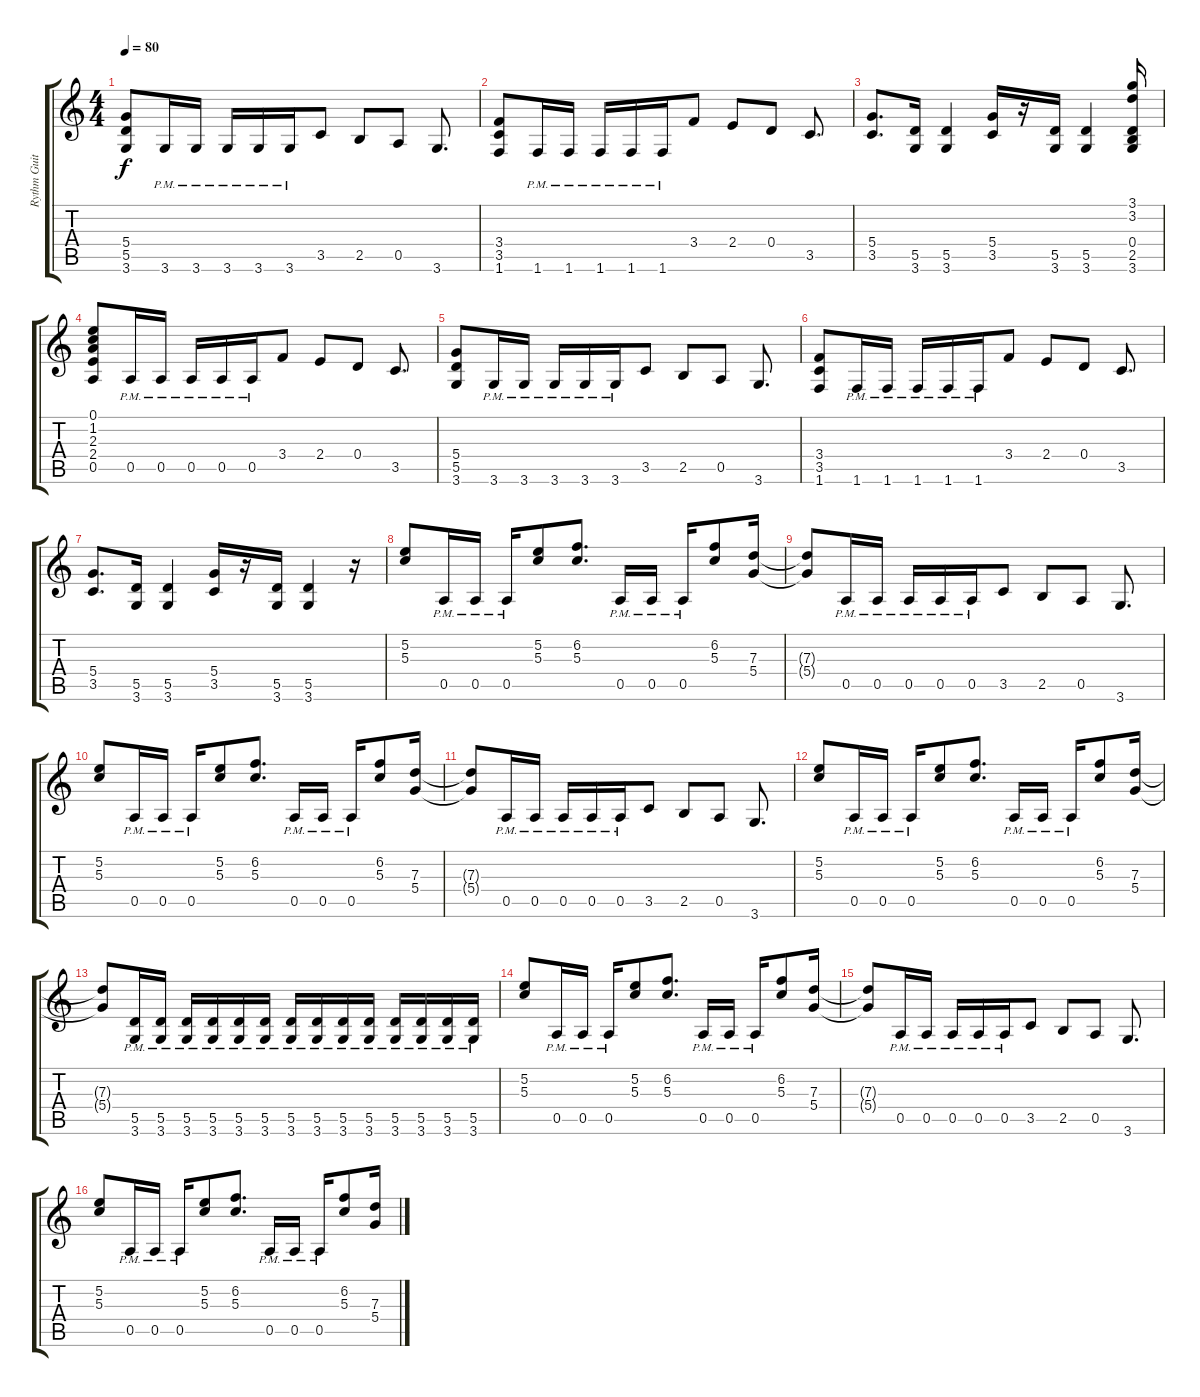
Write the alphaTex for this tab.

\track ("Rythm Guitar" "Rythm Guit") {instrument overdrivenguitar}
\staff {score tabs}
\tuning (E4 B3 G3 D3 A2 E2) {hide}
\ts (4 4)
\tempo 80
\clef g2
\ks c
(5.4 5.5 3.6).8{dy f} 3.6{pm}.16 3.6{pm}.16 3.6{pm}.16 3.6{pm}.16 3.6{pm}.16 3.5.8 2.5.8 0.5.8 3.6.8{d} |
(3.4 3.5 1.6).8 1.6{pm}.16 1.6{pm}.16 1.6{pm}.16 1.6{pm}.16 1.6{pm}.16 3.4.8 2.4.8 0.4.8 3.5.8{d} |
(5.4 3.5).8{d} (5.5 3.6).16 (5.5 3.6).4 (5.4 3.5).16 r.16 (5.5 3.6).16 (5.5 3.6).4 (3.1 3.2 0.4 2.5 3.6).16 |
(0.1 1.2 2.3 2.4 0.5).8 0.5{pm}.16 0.5{pm}.16 0.5{pm}.16 0.5{pm}.16 0.5{pm}.16 3.4.8 2.4.8 0.4.8 3.5.8{d} |
(5.4 5.5 3.6).8 3.6{pm}.16 3.6{pm}.16 3.6{pm}.16 3.6{pm}.16 3.6{pm}.16 3.5.8 2.5.8 0.5.8 3.6.8{d} |
(3.4 3.5 1.6).8 1.6{pm}.16 1.6{pm}.16 1.6{pm}.16 1.6{pm}.16 1.6{pm}.16 3.4.8 2.4.8 0.4.8 3.5.8{d} |
(5.4 3.5).8{d} (5.5 3.6).16 (5.5 3.6).4 (5.4 3.5).16 r.16 (5.5 3.6).16 (5.5 3.6).4 r.16 |
(5.2 5.3).8 0.5{pm}.16 0.5{pm}.16 0.5{pm}.16 (5.2 5.3).8 (6.2 5.3).8{d} 0.5{pm}.16 0.5{pm}.16 0.5{pm}.16 (6.2 5.3).8 (7.3 5.4).16 |
(7.3{t} 5.4{t}).8 0.5{pm}.16 0.5{pm}.16 0.5{pm}.16 0.5{pm}.16 0.5{pm}.16 3.5.8 2.5.8 0.5.8 3.6.8{d} |
(5.2 5.3).8 0.5{pm}.16 0.5{pm}.16 0.5{pm}.16 (5.2 5.3).8 (6.2 5.3).8{d} 0.5{pm}.16 0.5{pm}.16 0.5{pm}.16 (6.2 5.3).8 (7.3 5.4).16 |
(7.3{t} 5.4{t}).8 0.5{pm}.16 0.5{pm}.16 0.5{pm}.16 0.5{pm}.16 0.5{pm}.16 3.5.8 2.5.8 0.5.8 3.6.8{d} |
(5.2 5.3).8 0.5{pm}.16 0.5{pm}.16 0.5{pm}.16 (5.2 5.3).8 (6.2 5.3).8{d} 0.5{pm}.16 0.5{pm}.16 0.5{pm}.16 (6.2 5.3).8 (7.3 5.4).16 |
(7.3{t} 5.4{t}).8 (5.5{pm} 3.6{pm}).16 (5.5{pm} 3.6{pm}).16 (5.5{pm} 3.6{pm}).16 (5.5{pm} 3.6{pm}).16 (5.5{pm} 3.6{pm}).16 (5.5{pm} 3.6{pm}).16 (5.5{pm} 3.6{pm}).16 (5.5{pm} 3.6{pm}).16 (5.5{pm} 3.6{pm}).16 (5.5{pm} 3.6{pm}).16 (5.5{pm} 3.6{pm}).16 (5.5{pm} 3.6{pm}).16 (5.5{pm} 3.6{pm}).16 (5.5{pm} 3.6{pm}).16 |
(5.2 5.3).8 0.5{pm}.16 0.5{pm}.16 0.5{pm}.16 (5.2 5.3).8 (6.2 5.3).8{d} 0.5{pm}.16 0.5{pm}.16 0.5{pm}.16 (6.2 5.3).8 (7.3 5.4).16 |
(7.3{t} 5.4{t}).8 0.5{pm}.16 0.5{pm}.16 0.5{pm}.16 0.5{pm}.16 0.5{pm}.16 3.5.8 2.5.8 0.5.8 3.6.8{d} |
(5.2 5.3).8 0.5{pm}.16 0.5{pm}.16 0.5{pm}.16 (5.2 5.3).8 (6.2 5.3).8{d} 0.5{pm}.16 0.5{pm}.16 0.5{pm}.16 (6.2 5.3).8 (7.3 5.4).16
